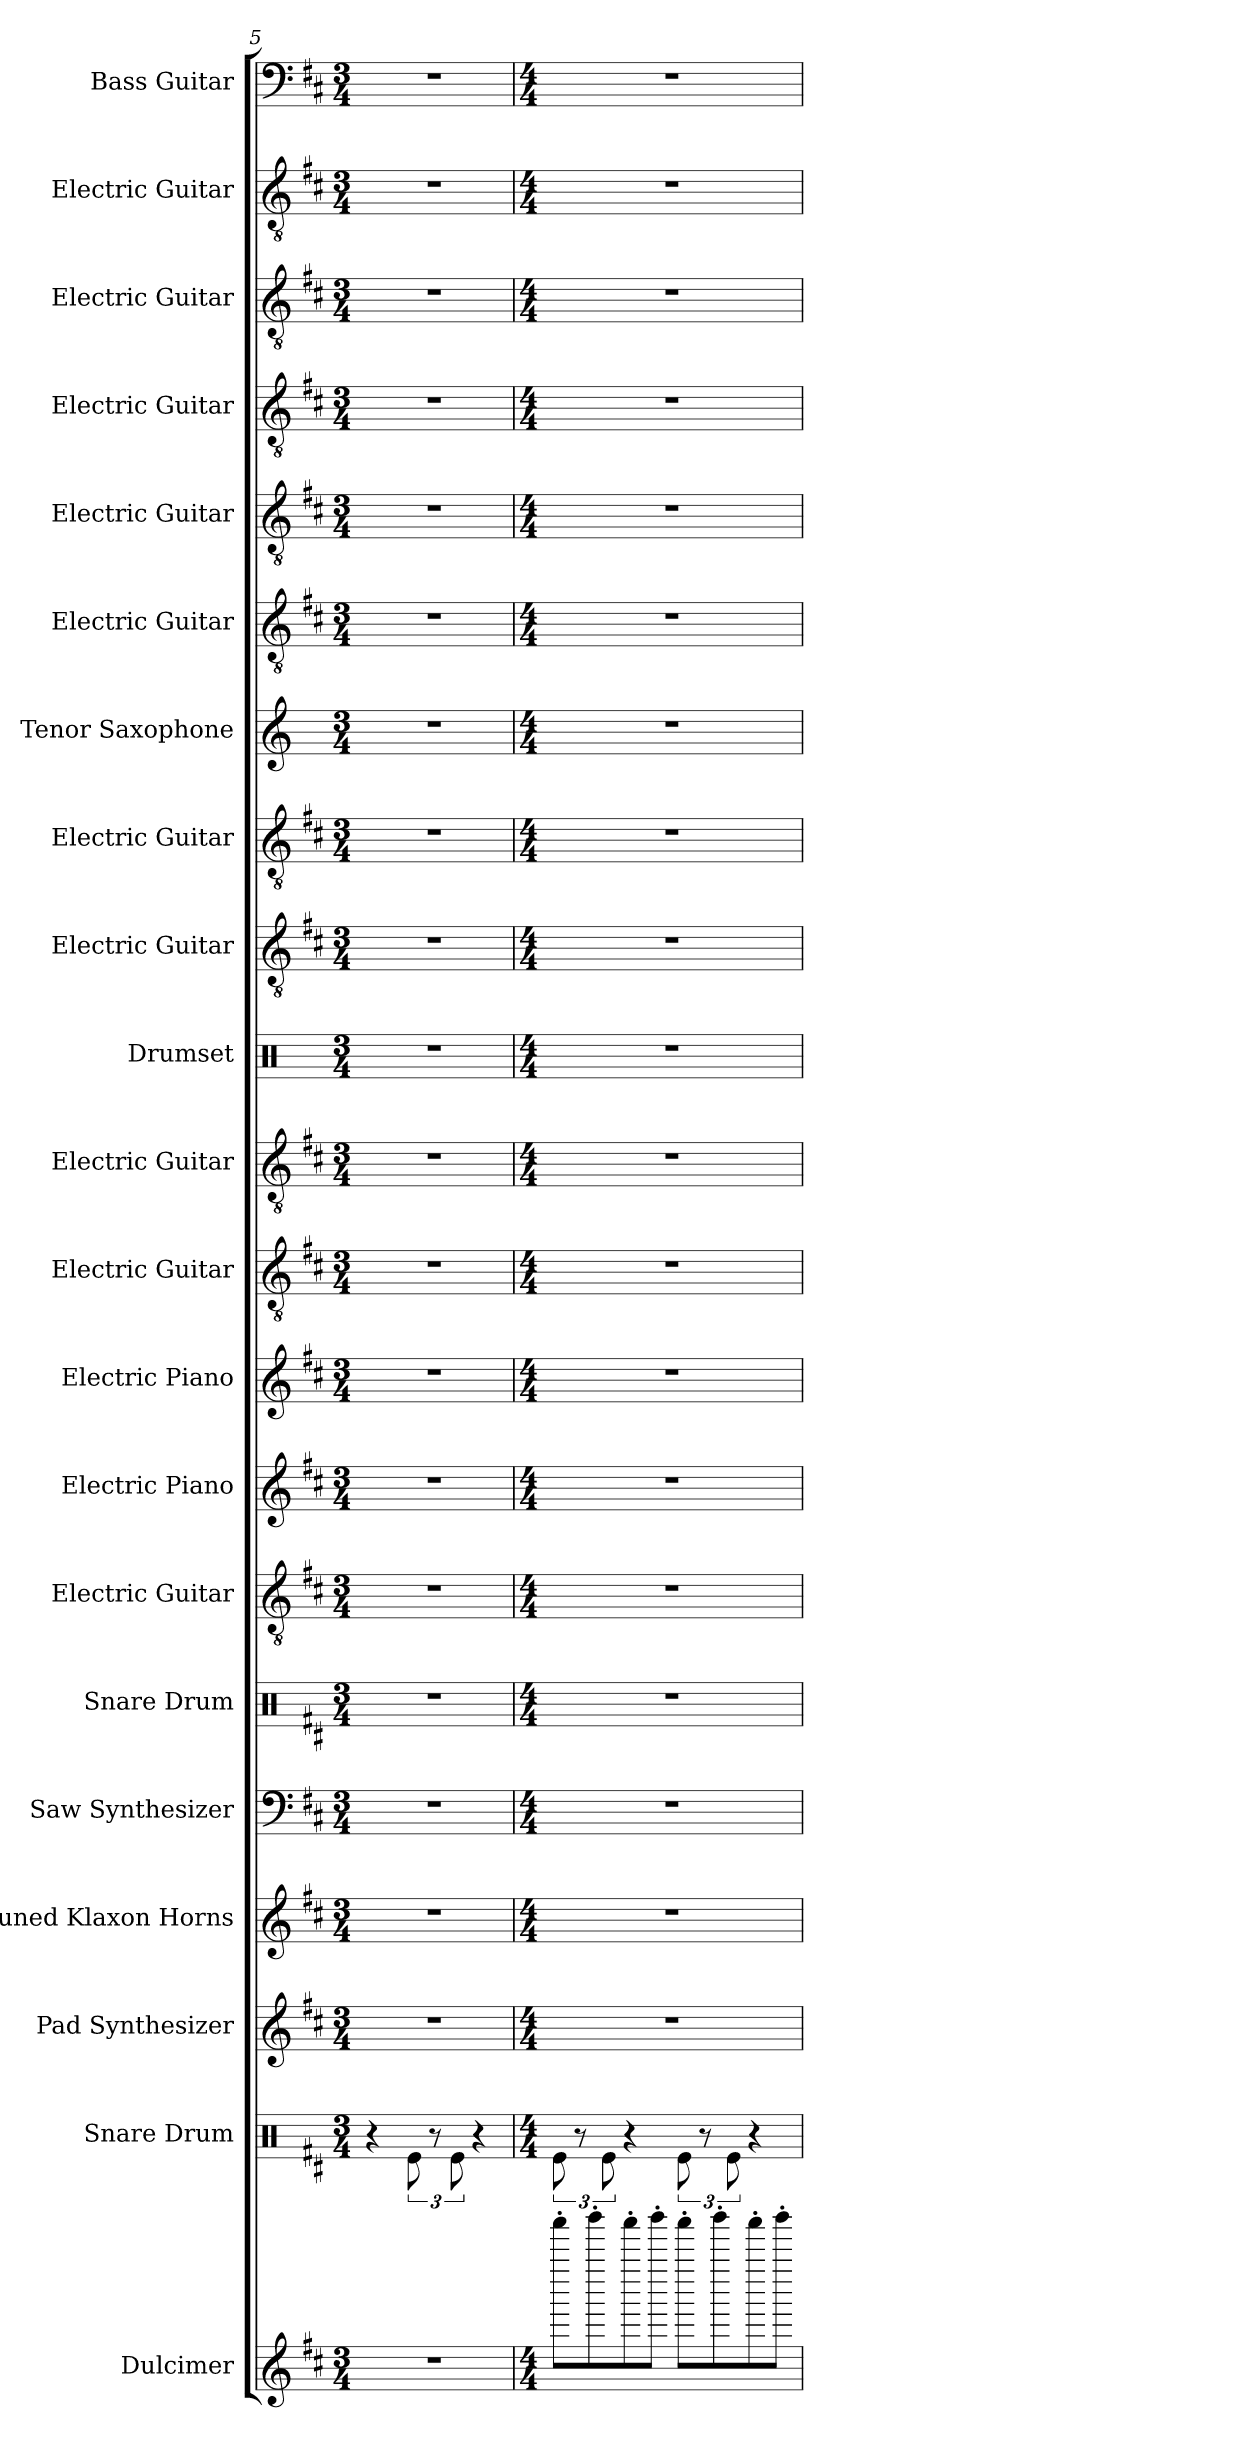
**kern	**kern	**kern	**kern	**kern	**kern	**kern	**kern	**kern	**kern	**kern	**kern	**kern	**kern	**kern	**kern	**kern	**kern	**kern	**kern	**kern
*part21	*part20	*part19	*part18	*part17	*part16	*part15	*part14	*part13	*part12	*part11	*part10	*part9	*part8	*part7	*part6	*part5	*part4	*part3	*part2	*part1
*staff21	*staff20	*staff19	*staff18	*staff17	*staff16	*staff15	*staff14	*staff13	*staff12	*staff11	*staff10	*staff9	*staff8	*staff7	*staff6	*staff5	*staff4	*staff3	*staff2	*staff1
*I"Dulcimer	*I"Snare Drum	*I"Pad Synthesizer	*I"Tuned Klaxon Horns	*I"Saw Synthesizer	*I"Snare Drum	*I"Electric Guitar	*I"Electric Piano	*I"Electric Piano	*I"Electric Guitar	*I"Electric Guitar	*I"Drumset	*I"Electric Guitar	*I"Electric Guitar	*I"Tenor Saxophone	*I"Electric Guitar	*I"Electric Guitar	*I"Electric Guitar	*I"Electric Guitar	*I"Electric Guitar	*I"Bass Guitar
*I'Dlc.	*I'Sn. Dr.	*I'Synth.	*I'Tn. Klx. Hns.	*I'Synth.	*I'Sn. Dr.	*I'El. Guit.	*I'El. Pno.	*I'El. Pno.	*I'El. Guit.	*I'El. Guit.	*I'Drs.	*I'El. Guit.	*I'El. Guit.	*I'T. Sax.	*I'El. Guit.	*I'El. Guit.	*I'El. Guit.	*I'El. Guit.	*I'El. Guit.	*I'B. Guit.
*clefG2	*clefX	*clefG2	*clefG2	*clefF4	*clefX	*clefGv2	*clefG2	*clefG2	*clefGv2	*clefGv2	*clefX	*clefGv2	*clefGv2	*clefG2	*clefGv2	*clefGv2	*clefGv2	*clefGv2	*clefGv2	*clefF4
*	*	*	*	*	*	*	*	*	*	*	*	*	*	*ITrd8c14	*	*	*	*	*	*ITrd7c12
*k[f#c#]	*k[f#c#]	*k[f#c#]	*k[f#c#]	*k[f#c#]	*k[f#c#]	*k[f#c#]	*k[f#c#]	*k[f#c#]	*k[f#c#]	*k[f#c#]	*k[]	*k[f#c#]	*k[f#c#]	*k[]	*k[f#c#]	*k[f#c#]	*k[f#c#]	*k[f#c#]	*k[f#c#]	*k[f#c#]
*M3/4	*M3/4	*M3/4	*M3/4	*M3/4	*M3/4	*M3/4	*M3/4	*M3/4	*M3/4	*M3/4	*M3/4	*M3/4	*M3/4	*M3/4	*M3/4	*M3/4	*M3/4	*M3/4	*M3/4	*M3/4
=5	=5	=5	=5	=5	=5	=5	=5	=5	=5	=5	=5	=5	=5	=5	=5	=5	=5	=5	=5	=5
2.r	4r	2.r	2.r	2.r	2.r	2.r	2.r	2.r	2.r	2.r	2.r	2.r	2.r	2.r	2.r	2.r	2.r	2.r	2.r	2.r
.	12Re\	.	.	.	.	.	.	.	.	.	.	.	.	.	.	.	.	.	.	.
.	12r	.	.	.	.	.	.	.	.	.	.	.	.	.	.	.	.	.	.	.
.	12Re\	.	.	.	.	.	.	.	.	.	.	.	.	.	.	.	.	.	.	.
.	4r	.	.	.	.	.	.	.	.	.	.	.	.	.	.	.	.	.	.	.
!!LO:PB:g=z
=6	=6	=6	=6	=6	=6	=6	=6	=6	=6	=6	=6	=6	=6	=6	=6	=6	=6	=6	=6	=6
*M4/4	*M4/4	*M4/4	*M4/4	*M4/4	*M4/4	*M4/4	*M4/4	*M4/4	*M4/4	*M4/4	*M4/4	*M4/4	*M4/4	*M4/4	*M4/4	*M4/4	*M4/4	*M4/4	*M4/4	*M4/4
8aaaaa'\L	12Re\	1r	1r	1r	1r	1r	1r	1r	1r	1r	1r	1r	1r	1r	1r	1r	1r	1r	1r	1r
.	12r	.	.	.	.	.	.	.	.	.	.	.	.	.	.	.	.	.	.	.
8bbbbb'\	.	.	.	.	.	.	.	.	.	.	.	.	.	.	.	.	.	.	.	.
.	12Re\	.	.	.	.	.	.	.	.	.	.	.	.	.	.	.	.	.	.	.
8aaaaa'\	4r	.	.	.	.	.	.	.	.	.	.	.	.	.	.	.	.	.	.	.
8bbbbb'\J	.	.	.	.	.	.	.	.	.	.	.	.	.	.	.	.	.	.	.	.
8aaaaa'\L	12Re\	.	.	.	.	.	.	.	.	.	.	.	.	.	.	.	.	.	.	.
.	12r	.	.	.	.	.	.	.	.	.	.	.	.	.	.	.	.	.	.	.
8bbbbb'\	.	.	.	.	.	.	.	.	.	.	.	.	.	.	.	.	.	.	.	.
.	12Re\	.	.	.	.	.	.	.	.	.	.	.	.	.	.	.	.	.	.	.
8aaaaa'\	4r	.	.	.	.	.	.	.	.	.	.	.	.	.	.	.	.	.	.	.
8bbbbb'\J	.	.	.	.	.	.	.	.	.	.	.	.	.	.	.	.	.	.	.	.
=	=	=	=	=	=	=	=	=	=	=	=	=	=	=	=	=	=	=	=	=
*-	*-	*-	*-	*-	*-	*-	*-	*-	*-	*-	*-	*-	*-	*-	*-	*-	*-	*-	*-	*-
